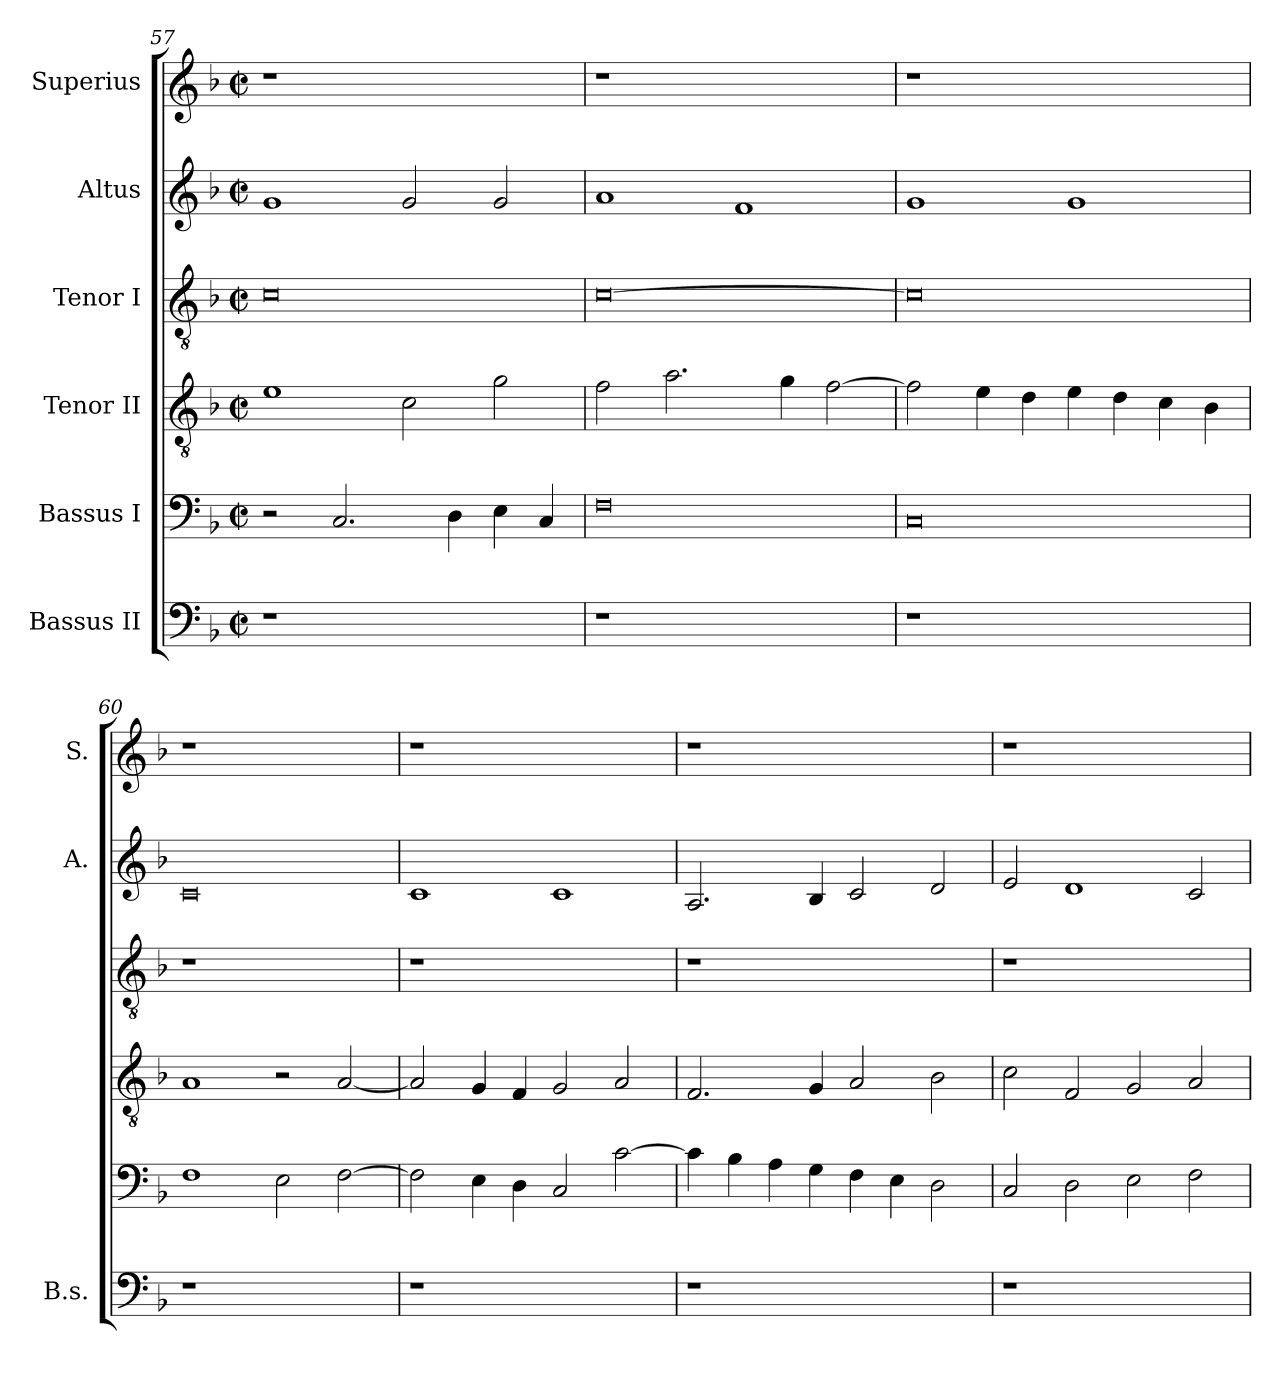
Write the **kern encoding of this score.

**kern	**kern	**kern	**kern	**kern	**kern
*part6	*part5	*part4	*part3	*part2	*part1
*staff6	*staff5	*staff4	*staff3	*staff2	*staff1
*I"Bassus II	*I"Bassus I	*I"Tenor II	*I"Tenor I	*I"Altus	*I"Superius
*I'B.s.	*	*	*	*I'A.	*I'S.
!!LO:LB:g=z
*clefF4	*clefF4	*clefGv2	*clefGv2	*clefG2	*clefG2
*	*	*ITrd7c12	*ITrd7c12	*	*
*k[b-]	*k[b-]	*k[b-]	*k[b-]	*k[b-]	*k[b-]
*F:	*F:	*F:	*F:	*F:	*F:
*M2/2	*M2/2	*M2/2	*M2/2	*M2/2	*M2/2
*met(c|)	*met(c|)	*met(c|)	*met(c|)	*met(c|)	*met(c|)
=57	=57	=57	=57	=57	=57
!LO:N:vis=1	!	!	!	!	!LO:N:vis=1
1r	2r	1Ei	0Ci	1gi	1r
.	2.Ci/	.	.	.	.
1ryy	.	2Ci\	.	2gi/	1ryy
.	4Di\	.	.	.	.
.	4Ei\	2Gi\	.	2gi/	.
.	4Ci/	.	.	.	.
=58	=58	=58	=58	=58	=58
!LO:N:vis=1	!	!	!	!	!LO:N:vis=1
1r	0Fi	2Fi\	[>0Ci	1ai	1r
.	.	2.Ai\	.	.	.
1ryy	.	.	.	1fi	1ryy
.	.	4Gi\	.	.	.
.	.	[>2Fi\	.	.	.
=59	=59	=59	=59	=59	=59
!LO:N:vis=1	!	!	!	!	!LO:N:vis=1
1r	0Ci	2Fi\]	0Ci]	1gi	1r
.	.	4Ei\	.	.	.
.	.	4Di\	.	.	.
1ryy	.	4Ei\	.	1gi	1ryy
.	.	4Di\	.	.	.
.	.	4Ci\	.	.	.
.	.	4BB-i\	.	.	.
=60	=60	=60	=60	=60	=60
!LO:N:vis=1	!	!	!LO:N:vis=1	!	!LO:N:vis=1
1r	1Fi	1AAi	1r	0ci	1r
1ryy	2Ei\	2r	1ryy	.	1ryy
.	[>2Fi\	[<2AAi/	.	.	.
=61	=61	=61	=61	=61	=61
!LO:N:vis=1	!	!	!LO:N:vis=1	!	!LO:N:vis=1
1r	2Fi\]	2AAi/]	1r	1ci	1r
.	4Ei\	4GGi/	.	.	.
.	4Di\	4FFi/	.	.	.
1ryy	2Ci/	2GGi/	1ryy	1ci	1ryy
.	[>2ci\	2AAi/	.	.	.
!!LO:PB:g=z
=62	=62	=62	=62	=62	=62
!LO:N:vis=1	!	!	!LO:N:vis=1	!	!LO:N:vis=1
1r	4ci\]	2.FFi/	1r	2.Ai/	1r
.	4B-i\	.	.	.	.
.	4Ai\	.	.	.	.
.	4Gi\	4GGi/	.	4B-i/	.
1ryy	4Fi\	2AAi/	1ryy	2ci/	1ryy
.	4Ei\	.	.	.	.
.	2Di\	2BB-i\	.	2di/	.
=63	=63	=63	=63	=63	=63
!LO:N:vis=1	!	!	!LO:N:vis=1	!	!LO:N:vis=1
1r	2Ci/	2Ci\	1r	2ei/	1r
.	2Di\	2FFi/	.	1di	.
1ryy	2Ei\	2GGi/	1ryy	.	1ryy
.	2Fi\	2AAi/	.	2ci/	.
=	=	=	=	=	=
*-	*-	*-	*-	*-	*-
